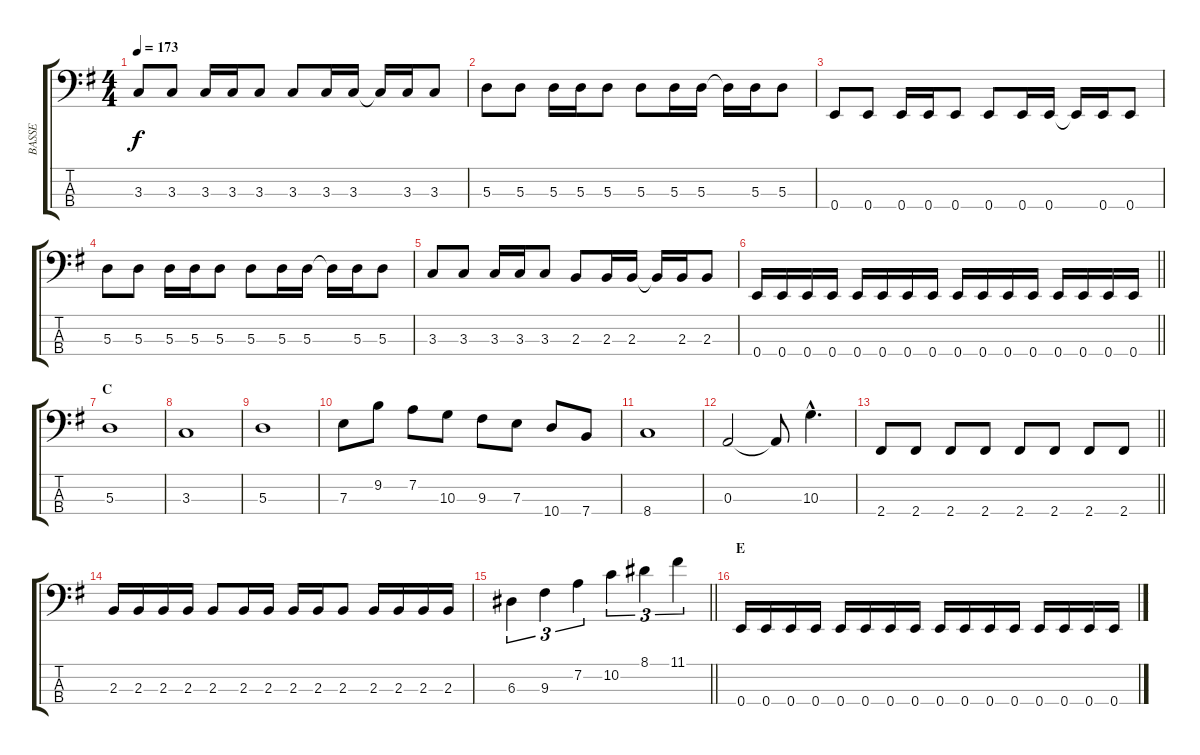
\track ("BASSE" "BASSE") {instrument electricbasspick}
\staff {score tabs}
\tuning (G2 D2 A1 E1) {hide}
\ts (4 4)
\tempo 173
\clef f4
\ks g
3.3.8{dy f} 3.3.8 3.3.16 3.3.16 3.3.8 3.3.8 3.3.16 3.3.16 3.3{t}.16 3.3.16 3.3.8 |
5.3.8 5.3.8 5.3.16 5.3.16 5.3.8 5.3.8 5.3.16 5.3.16 5.3{t}.16 5.3.16 5.3.8 |
0.4.8 0.4.8 0.4.16 0.4.16 0.4.8 0.4.8 0.4.16 0.4.16 0.4{t}.16 0.4.16 0.4.8 |
5.3.8 5.3.8 5.3.16 5.3.16 5.3.8 5.3.8 5.3.16 5.3.16 5.3{t}.16 5.3.16 5.3.8 |
3.3.8 3.3.8 3.3.16 3.3.16 3.3.8 2.3.8 2.3.16 2.3.16 2.3{t}.16 2.3.16 2.3.8 |
\barLineRight lightlight
0.4.16 0.4.16 0.4.16 0.4.16 0.4.16 0.4.16 0.4.16 0.4.16 0.4.16 0.4.16 0.4.16 0.4.16 0.4.16 0.4.16 0.4.16 0.4.16 |
\section ("" "C")
5.3.1 |
3.3.1 |
5.3.1 |
7.3.8 9.2.8 7.2.8 10.3.8 9.3.8 7.3.8 10.4.8 7.4.8 |
8.4.1 |
0.3.2 0.3{t}.8 10.3{hac}.4{d} |
\barLineRight lightlight
2.4.8 2.4.8 2.4.8 2.4.8 2.4.8 2.4.8 2.4.8 2.4.8 |
2.3.16 2.3.16 2.3.16 2.3.16 2.3.8 2.3.16 2.3.16 2.3.16 2.3.16 2.3.8 2.3.16 2.3.16 2.3.16 2.3.16 |
\barLineRight lightlight
6.3.4{tu (3 2)} 9.3.4{tu (3 2)} 7.2.4{tu (3 2)} 10.2.4{tu (3 2)} 8.1.4{tu (3 2)} 11.1.4{tu (3 2)} |
\section ("" "E")
0.4.16 0.4.16 0.4.16 0.4.16 0.4.16 0.4.16 0.4.16 0.4.16 0.4.16 0.4.16 0.4.16 0.4.16 0.4.16 0.4.16 0.4.16 0.4.16
